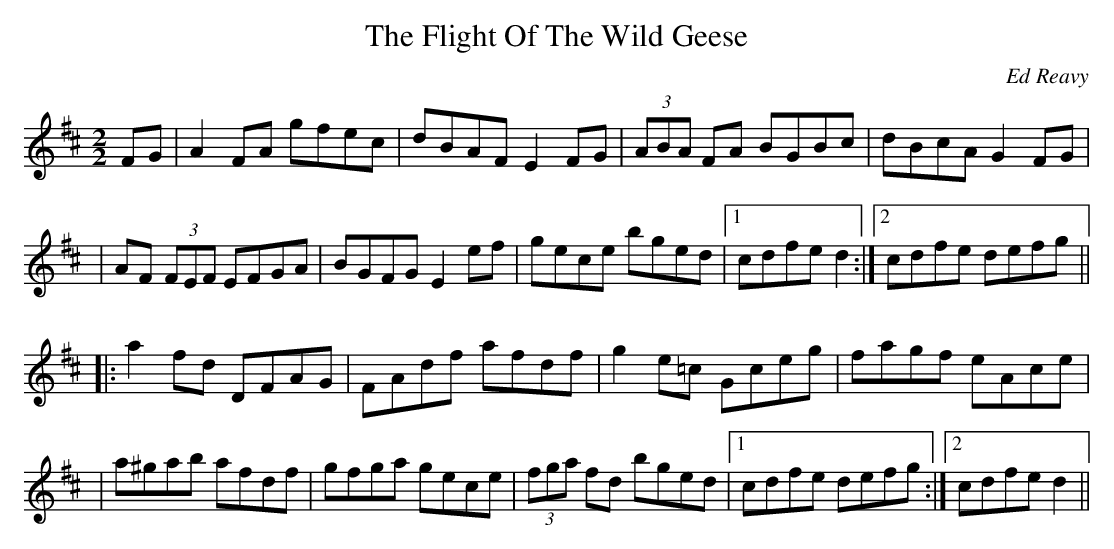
X:1
T:The Flight Of The Wild Geese
C:Ed Reavy
M:2/2
L:1/8
K:D
FG \
| A2 FA gfec | dBAF E2 FG | (3ABA FA BGBc | dBcA G2 FG |
| AF (3FEF EFGA | BGFG E2 ef | gece bged |1 cdfe d2 :|2 cdfe defg ||
|: a2 fd DFAG | FAdf afdf | g2 e=c Gceg | fagf eAce |
| a^gab afdf | gfga gece | (3fga fd bged |1 cdfe defg :|2 cdfe d2 ||
